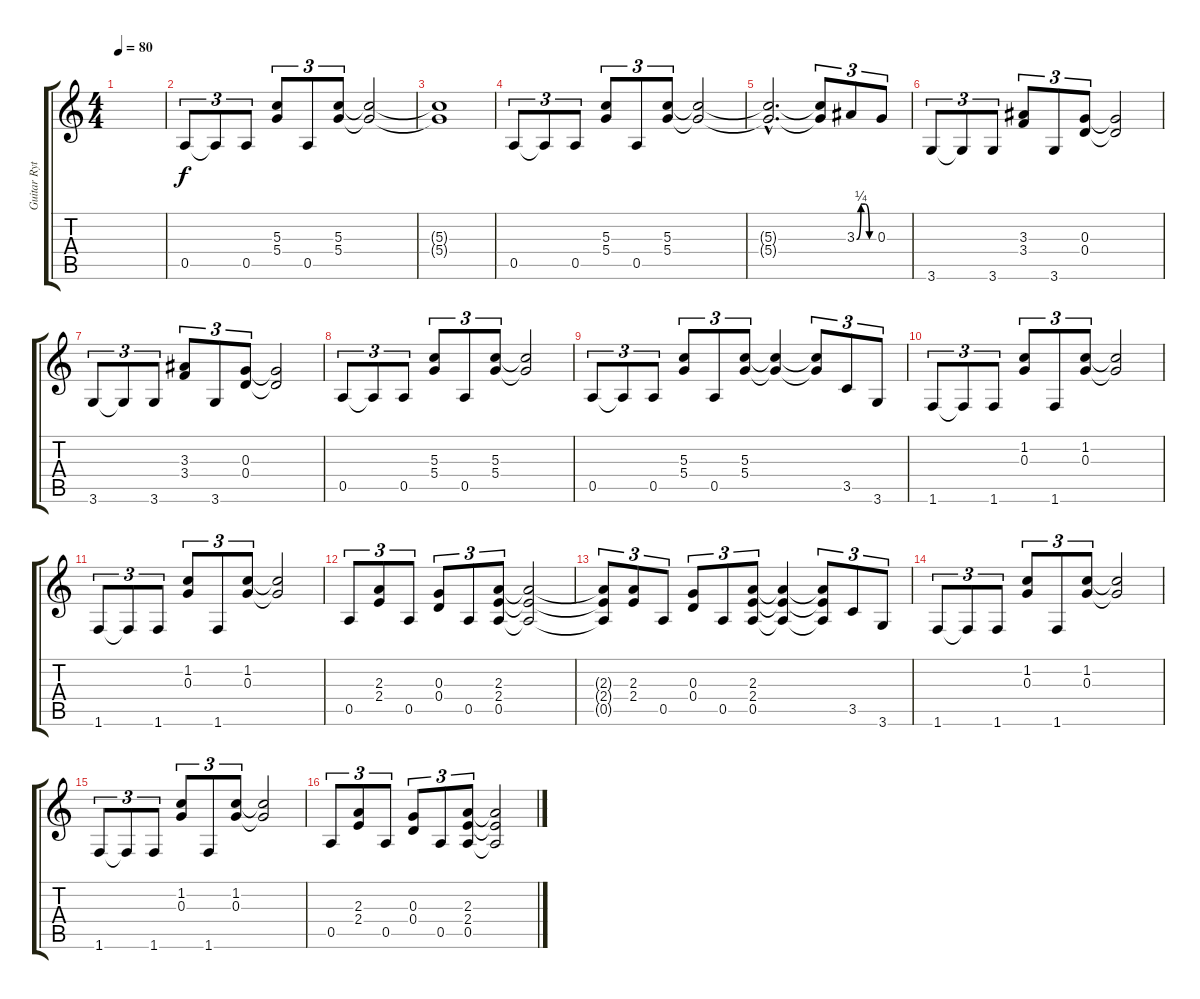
\track ("Guitar Rythm 2" "Guitar Ryt") {instrument overdrivenguitar}
\staff {score tabs}
\tuning (E4 B3 G3 D3 A2 E2) {hide}
\ts (4 4)
\tempo 80
\clef g2
\ks c
|
0.5.8{tu (3 2)} 0.5{t}.8{tu (3 2)} 0.5.8{tu (3 2)} (5.3 5.4).8{tu (3 2)} 0.5.8{tu (3 2)} (5.3 5.4).8{tu (3 2)} (5.3{t} 5.4{t}).2 |
(5.3{t} 5.4{t}).1 |
0.5.8{tu (3 2)} 0.5{t}.8{tu (3 2)} 0.5.8{tu (3 2)} (5.3 5.4).8{tu (3 2)} 0.5.8{tu (3 2)} (5.3 5.4).8{tu (3 2)} (5.3{t} 5.4{t}).2 |
(5.3{hac t} 5.4{hac t}).2{d} (5.3{t} 5.4{t}).8{tu (3 2)} 3.3{be (custom 0 0 15 1 30 1 45 0 60 0)}.8{tu (3 2)} 0.3.8{tu (3 2)} |
3.6.8{tu (3 2)} 3.6{t}.8{tu (3 2)} 3.6.8{tu (3 2)} (3.3 3.4).8{tu (3 2)} 3.6.8{tu (3 2)} (0.3 0.4).8{tu (3 2)} (0.3{t} 0.4{t}).2 |
3.6.8{tu (3 2)} 3.6{t}.8{tu (3 2)} 3.6.8{tu (3 2)} (3.3 3.4).8{tu (3 2)} 3.6.8{tu (3 2)} (0.3 0.4).8{tu (3 2)} (0.3{t} 0.4{t}).2 |
0.5.8{tu (3 2)} 0.5{t}.8{tu (3 2)} 0.5.8{tu (3 2)} (5.3 5.4).8{tu (3 2)} 0.5.8{tu (3 2)} (5.3 5.4).8{tu (3 2)} (5.3{t} 5.4{t}).2 |
0.5.8{tu (3 2)} 0.5{t}.8{tu (3 2)} 0.5.8{tu (3 2)} (5.3 5.4).8{tu (3 2)} 0.5.8{tu (3 2)} (5.3 5.4).8{tu (3 2)} (5.3{t} 5.4{t}).4 (5.3{t} 5.4{t}).8{tu (3 2)} 3.5.8{tu (3 2)} 3.6.8{tu (3 2)} |
1.6.8{tu (3 2)} 1.6{t}.8{tu (3 2)} 1.6.8{tu (3 2)} (1.2 0.3).8{tu (3 2)} 1.6.8{tu (3 2)} (1.2 0.3).8{tu (3 2)} (1.2{t} 0.3{t}).2 |
1.6.8{tu (3 2)} 1.6{t}.8{tu (3 2)} 1.6.8{tu (3 2)} (1.2 0.3).8{tu (3 2)} 1.6.8{tu (3 2)} (1.2 0.3).8{tu (3 2)} (1.2{t} 0.3{t}).2 |
0.5.8{tu (3 2)} (2.3 2.4).8{tu (3 2)} 0.5.8{tu (3 2)} (0.3 0.4).8{tu (3 2)} 0.5.8{tu (3 2)} (2.3 2.4 0.5).8{tu (3 2)} (2.3{t} 2.4{t} 0.5{t}).2 |
(2.3{t} 2.4{t} 0.5{t}).8{tu (3 2)} (2.3 2.4).8{tu (3 2)} 0.5.8{tu (3 2)} (0.3 0.4).8{tu (3 2)} 0.5.8{tu (3 2)} (2.3 2.4 0.5).8{tu (3 2)} (2.3{t} 2.4{t} 0.5{t}).4 (2.3{t} 2.4{t} 0.5{t}).8{tu (3 2)} 3.5.8{tu (3 2)} 3.6.8{tu (3 2)} |
1.6.8{tu (3 2)} 1.6{t}.8{tu (3 2)} 1.6.8{tu (3 2)} (1.2 0.3).8{tu (3 2)} 1.6.8{tu (3 2)} (1.2 0.3).8{tu (3 2)} (1.2{t} 0.3{t}).2 |
1.6.8{tu (3 2)} 1.6{t}.8{tu (3 2)} 1.6.8{tu (3 2)} (1.2 0.3).8{tu (3 2)} 1.6.8{tu (3 2)} (1.2 0.3).8{tu (3 2)} (1.2{t} 0.3{t}).2 |
0.5.8{tu (3 2)} (2.3 2.4).8{tu (3 2)} 0.5.8{tu (3 2)} (0.3 0.4).8{tu (3 2)} 0.5.8{tu (3 2)} (2.3 2.4 0.5).8{tu (3 2)} (2.3{t} 2.4{t} 0.5{t}).2
